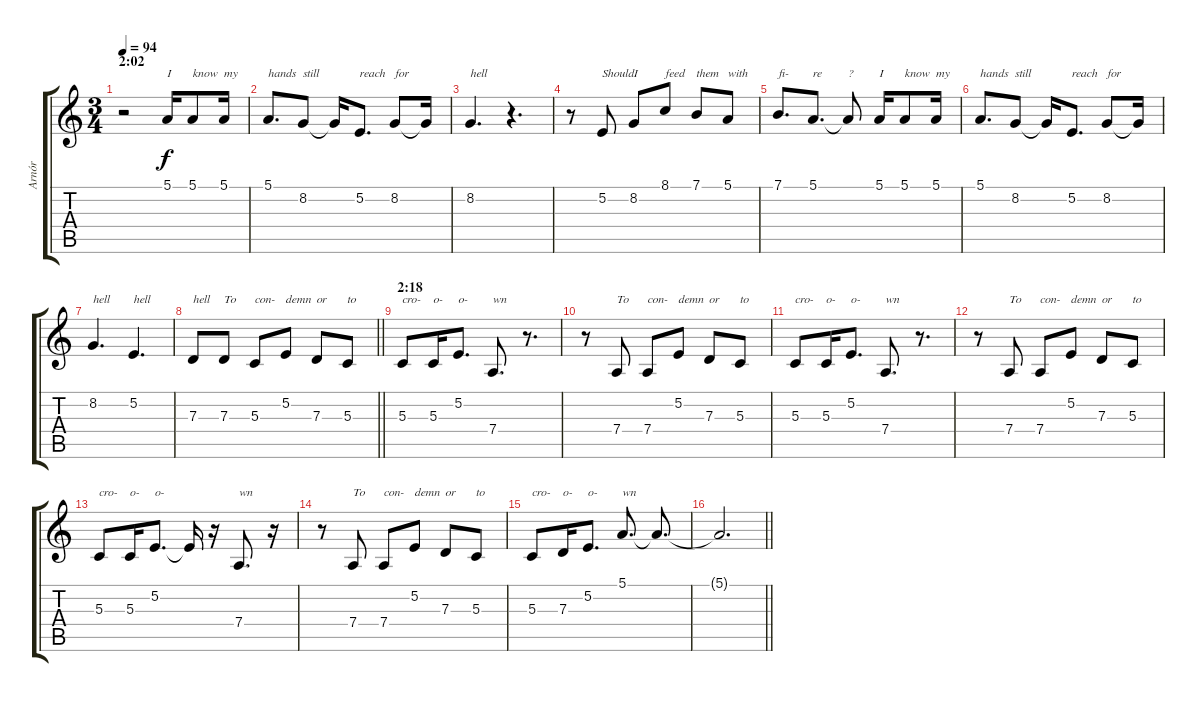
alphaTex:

\track ("Arnór" "Arnór") {instrument cello}
\staff {score tabs}
\tuning (E4 B3 G3 D3 A2 E2) {hide}
\ts (3 4)
\section ("" "2:02")
\tempo 94
\clef g2
\ks c
r.2{dy f} 5.1.16{txt "I"} 5.1.8{txt "know"} 5.1.16{txt "my"} |
5.1.8{d txt "hands"} 8.2.8{txt "still"} 8.2{t}.16{volume 10} 5.2.8{d txt "reach" volume 14} 8.2.8{txt "for"} 8.2{t}.16{volume 10} |
8.2.4{d txt "hell" volume 14} r.4{d} |
r.8 5.2.8{txt "Should"} 8.2.8{txt "I"} 8.1.8{txt "feed"} 7.1.8{txt "them"} 5.1.8{txt "with"} |
7.1.8{d txt "fi-"} 5.1.8{d txt "re"} 5.1{t}.8{txt "?" volume 10} 5.1.16{txt "I" volume 14} 5.1.8{txt "know"} 5.1.16{txt "my"} |
5.1.8{d txt "hands"} 8.2.8{txt "still"} 8.2{t}.16{volume 10} 5.2.8{d txt "reach" volume 14} 8.2.8{txt "for"} 8.2{t}.16{volume 10} |
8.2.4{d txt "hell" volume 14} 5.2.4{d txt "hell"} |
\barLineRight lightlight
7.3.8{txt "hell"} 7.3.8{txt "To"} 5.3.8{txt "con-"} 5.2.8{txt "demn"} 7.3.8{txt "or"} 5.3.8{txt "to"} |
\section ("" "2:18")
5.3.8{txt "cro-"} 5.3.16{txt "o-"} 5.2.8{d txt "o-"} 7.4.8{d txt "wn"} r.8{d} |
r.8 7.4.8{txt "To"} 7.4.8{txt "con-"} 5.2.8{txt "demn"} 7.3.8{txt "or"} 5.3.8{txt "to"} |
5.3.8{txt "cro-"} 5.3.16{txt "o-"} 5.2.8{d txt "o-"} 7.4.8{d txt "wn"} r.8{d} |
r.8 7.4.8{txt "To"} 7.4.8{txt "con-"} 5.2.8{txt "demn"} 7.3.8{txt "or"} 5.3.8{txt "to"} |
5.3.8{txt "cro-"} 5.3.16{txt "o-"} 5.2.8{d txt "o-"} 5.2{t}.16{volume 10} r.16 7.4.8{d txt "wn" volume 14} r.16 |
r.8 7.4.8{txt "To"} 7.4.8{txt "con-"} 5.2.8{txt "demn"} 7.3.8{txt "or"} 5.3.8{txt "to"} |
5.3.8{txt "cro-"} 7.3.16{txt "o-"} 5.2.8{d txt "o-"} 5.1.8{d txt "wn"} 5.1{t}.8{d} |
\barLineRight lightlight
5.1{t}.2{d volume 3}
